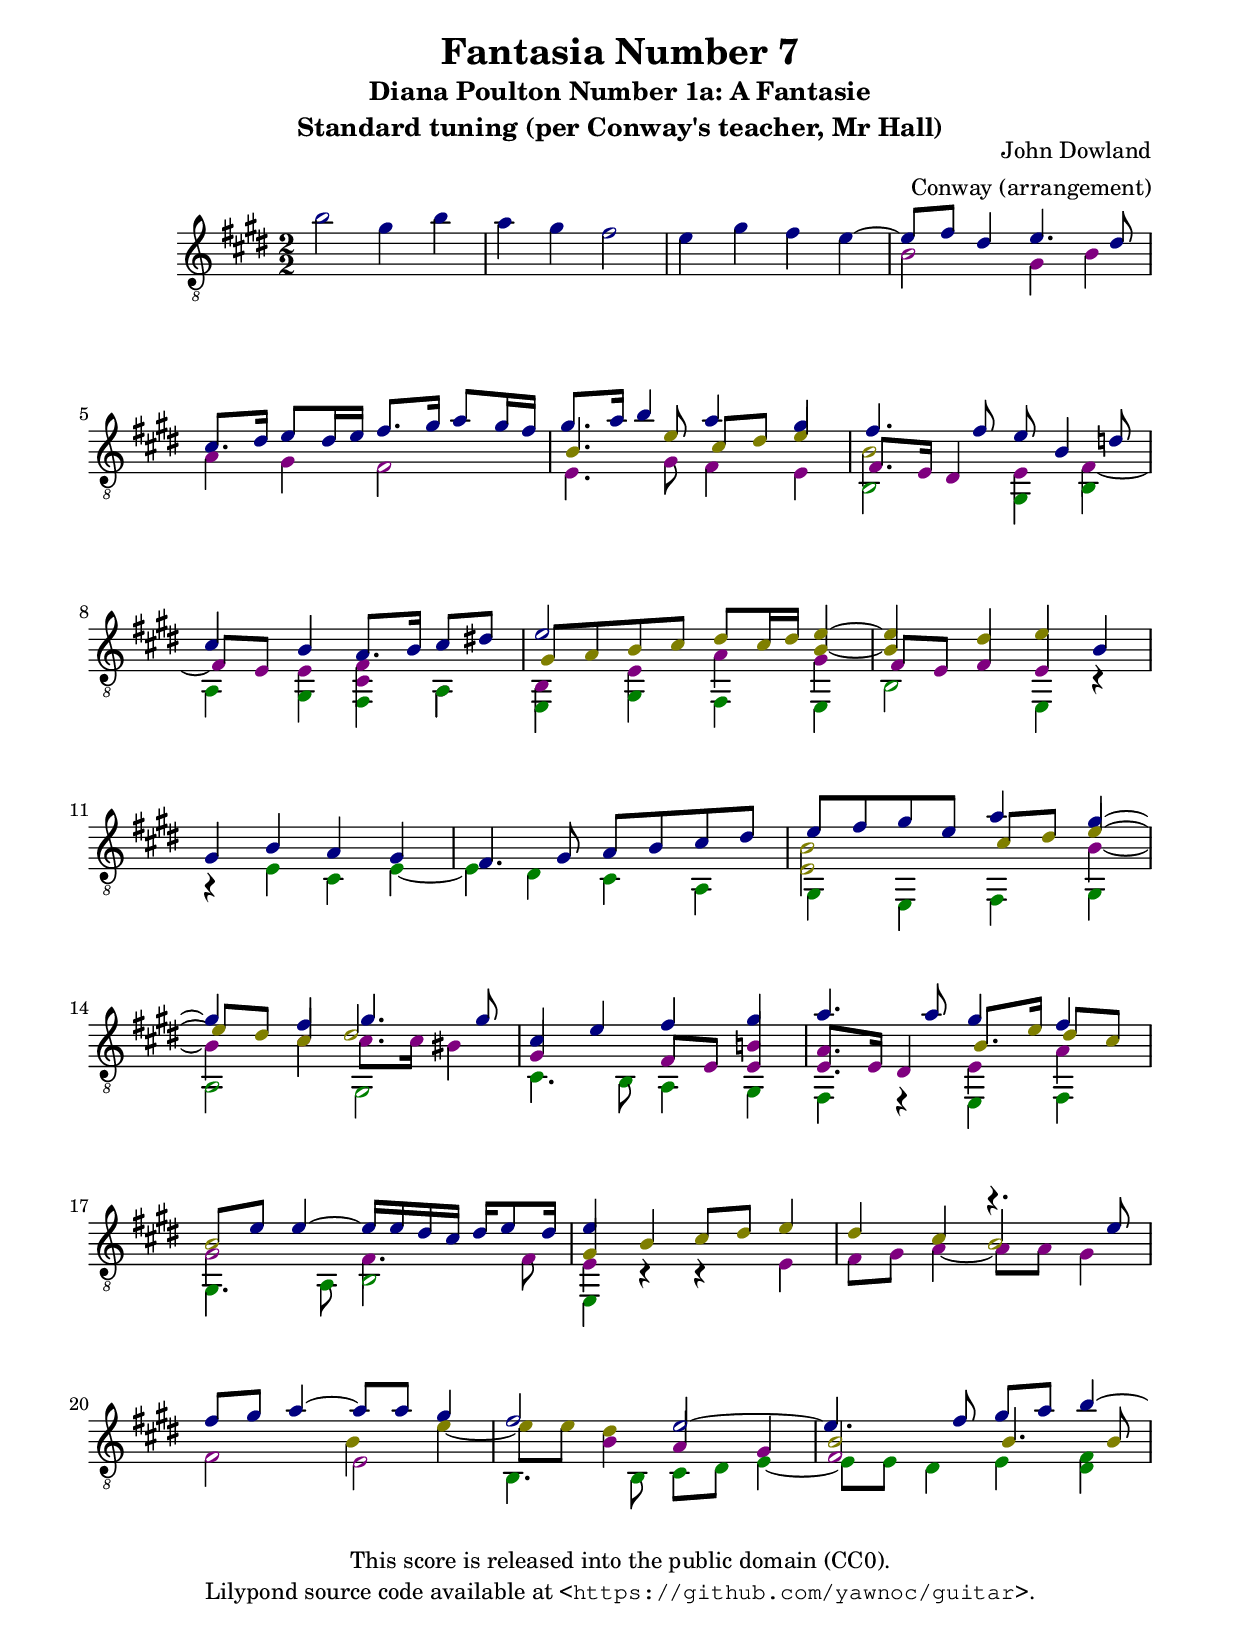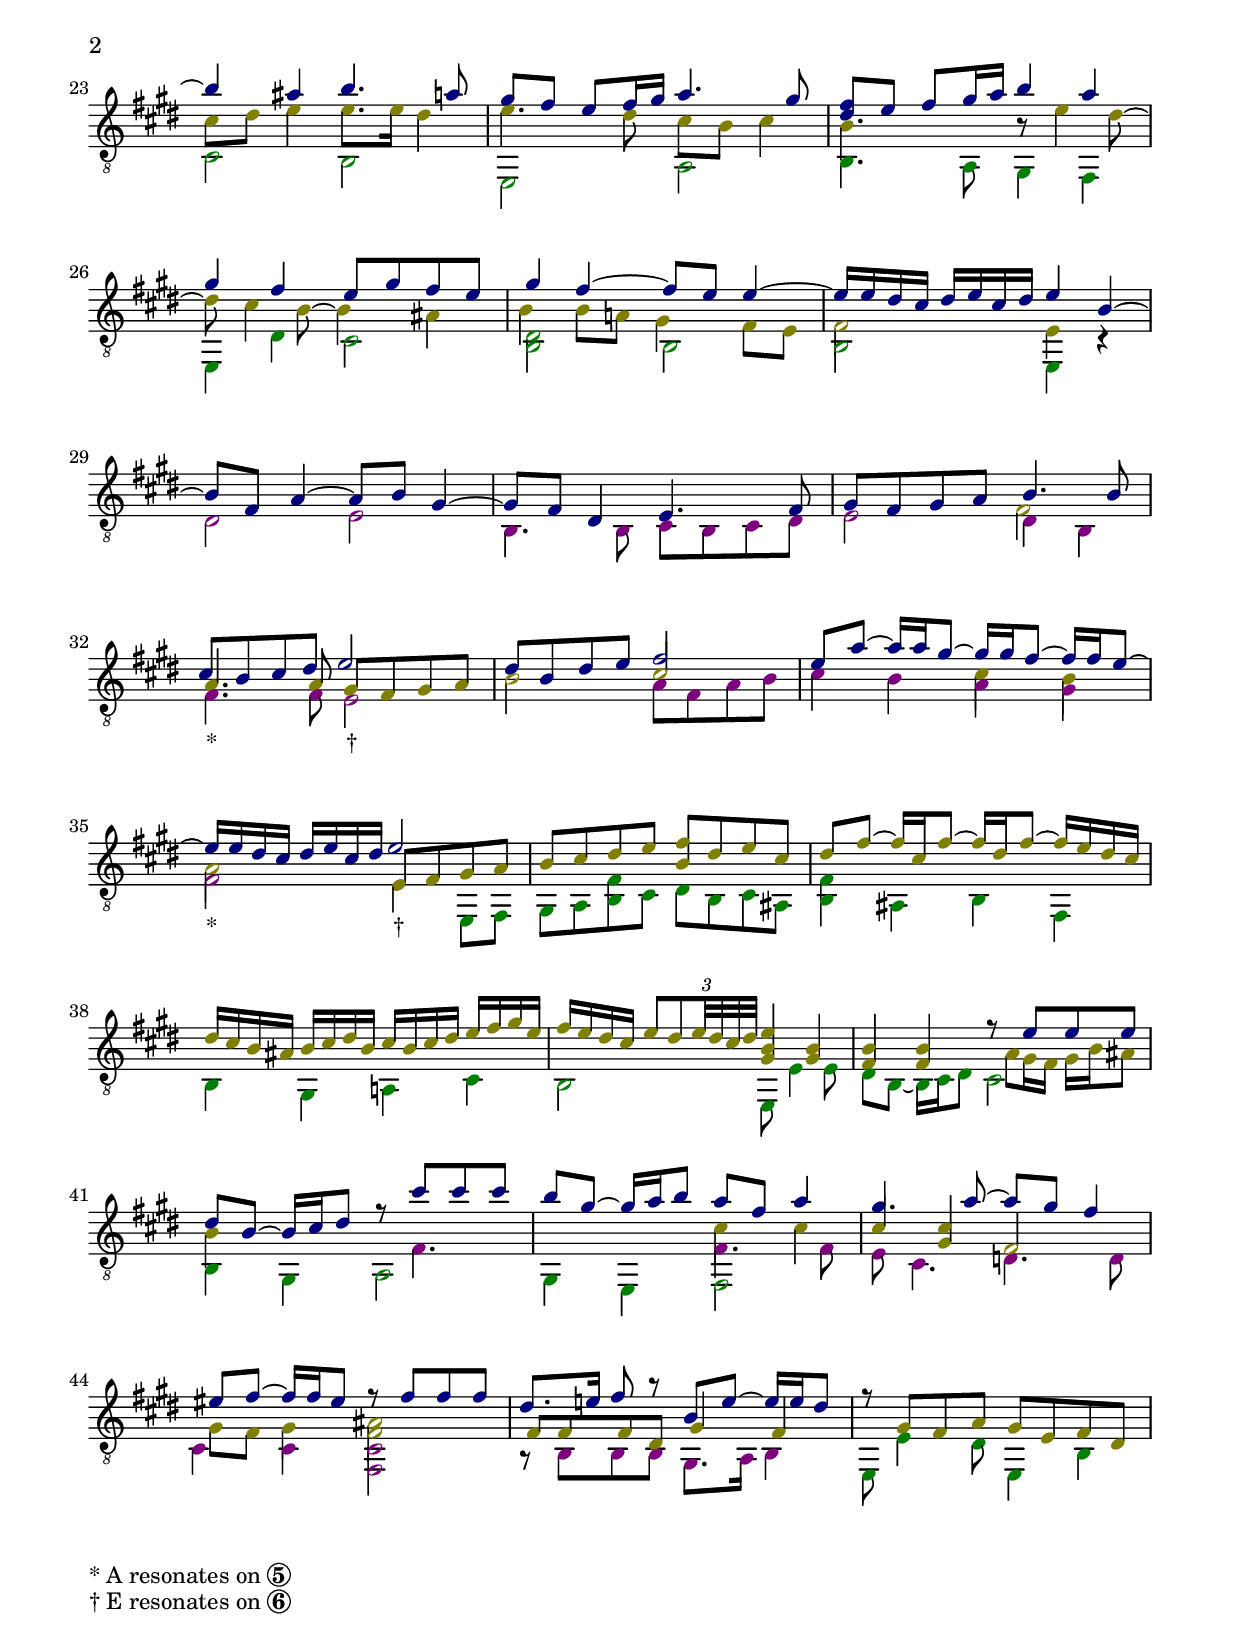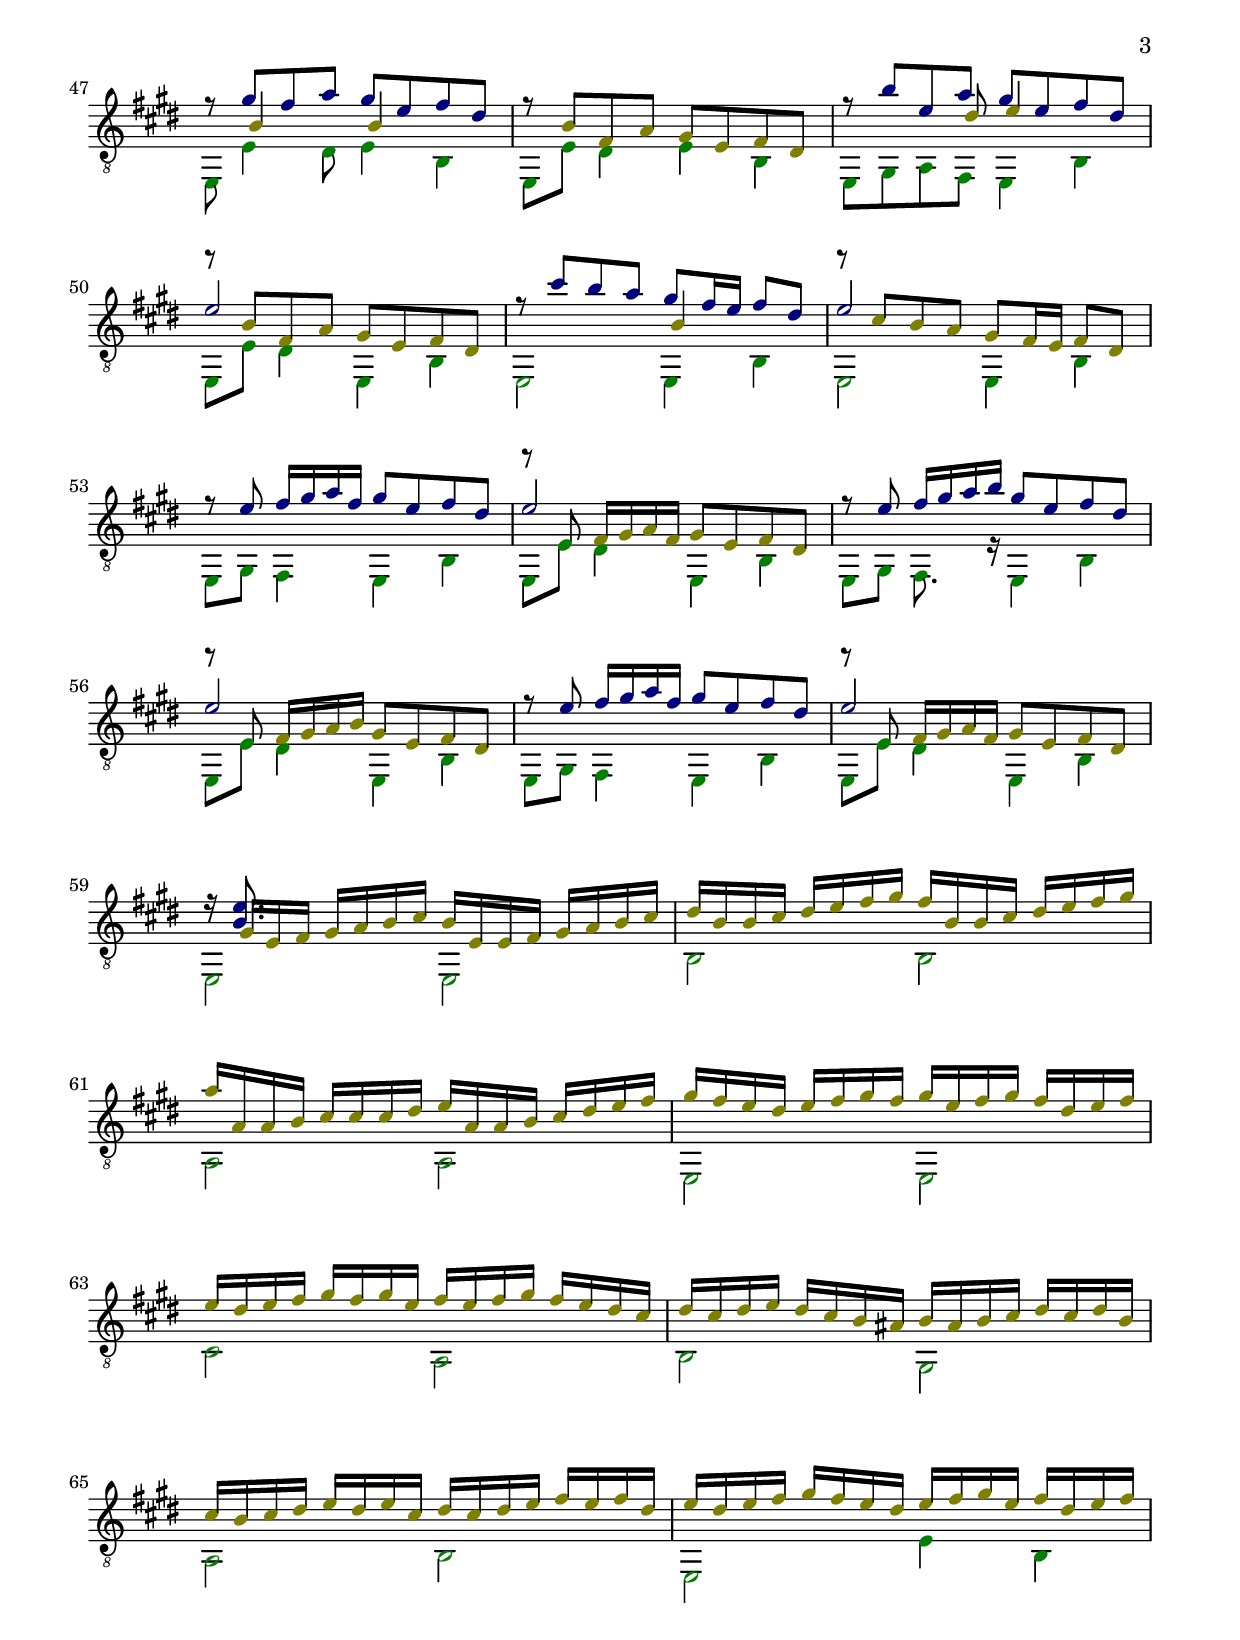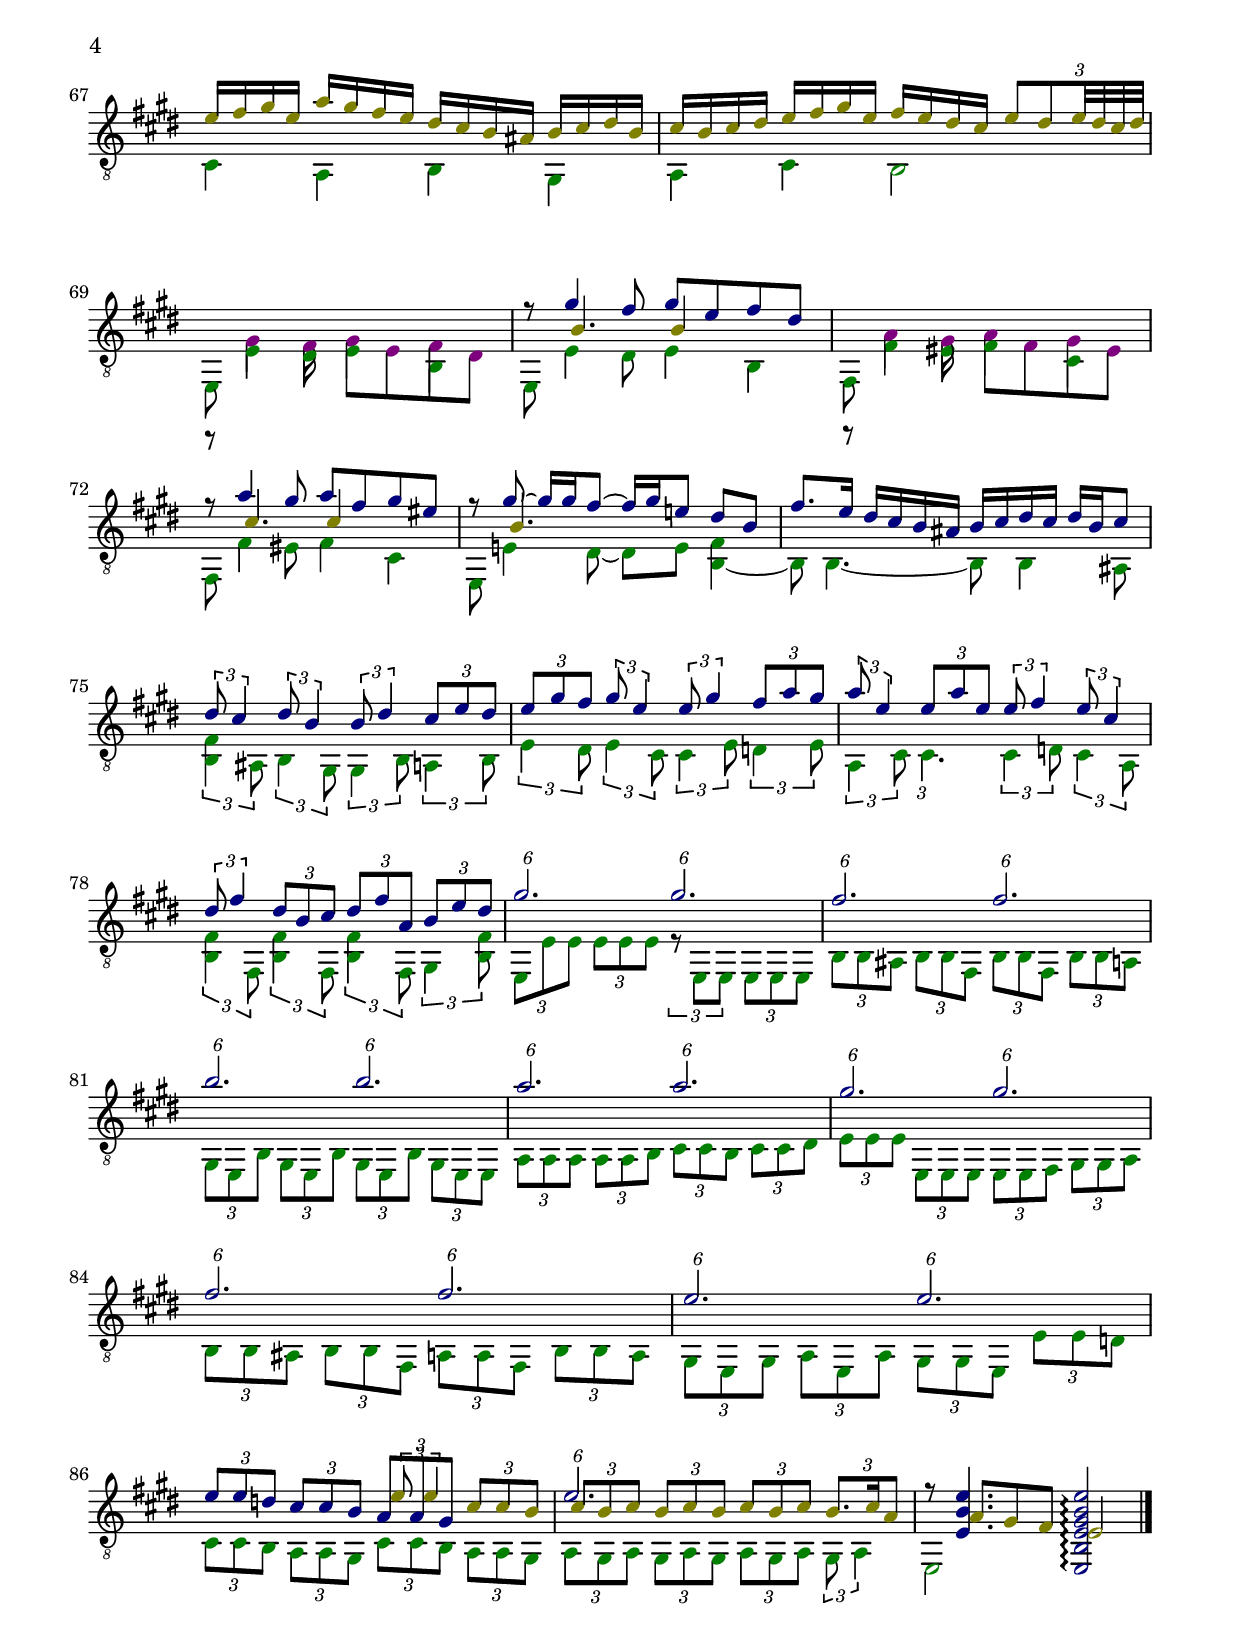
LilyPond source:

\version "2.18.2"


%%%%%%%%%%%%%%%%%%%%%%%%%%%%%%%%%%%%%%%%%%%%%%%%%%%%%%%%%%%%%%%%
% General
%%%%%%%%%%%%%%%%%%%%%%%%%%%%%%%%%%%%%%%%%%%%%%%%%%%%%%%%%%%%%%%%

\paper {
  top-margin = 1.5\cm
  left-margin = 1.5\cm
  right-margin = 1.5\cm
  bottom-margin = 1.5\cm
  ragged-last-bottom = ##f
  footnote-separator-markup = \markup { \vspace #1.5 }
}

globalSettings = {
  \accidentalStyle modern
  \compressFullBarRests
  \mergeDifferentlyHeadedOn
  \mergeDifferentlyDottedOn
  \numericTimeSignature
  \pointAndClickOff
  \override TextScript.extra-offset = #'(0 . 0.7)
  \override Score.FootnoteItem.annotation-line = ##f
}

origin-url = "https://github.com/yawnoc/guitar"

\header {
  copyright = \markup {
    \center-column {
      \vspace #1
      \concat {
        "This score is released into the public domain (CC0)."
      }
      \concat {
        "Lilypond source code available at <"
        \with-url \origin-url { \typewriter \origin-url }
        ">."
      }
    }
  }
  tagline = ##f
}

triplet = #(define-music-function
  (parser location music) (ly:music?)
  #{
    \tuplet 3/2 { $music }
  #}
)

tripletDuple = #(define-music-function
  (parser location music) (ly:music?)
  #{
    \tuplet 6/4 { $music }
  #}
)

overrideBeamedStemLengths = #(define-scheme-function
  (parser location lengths) (list?)
  #{
    \override Stem.details.beamed-lengths = $lengths
  #}
)
revertBeamedStemLengths = { \revert Stem.details.beamed-lengths }

overrideBeamVerticalPositions = #(define-scheme-function
  (parser location positions) (pair?)
  #{
    \override Beam.positions = $positions
  #}
)

%%%%%%%%%%%%%%%%%%%%%%%%%%%%%%%%%%%%%%%%%%%%%%%%%%%%%%%%%%%%%%%%
% Semantic bar lines
%%%%%%%%%%%%%%%%%%%%%%%%%%%%%%%%%%%%%%%%%%%%%%%%%%%%%%%%%%%%%%%%

barLineGoto = { \bar "||" }
barLineKeyChange = { \bar "||" }
barLineEnd = { \bar "|." }

%%%%%%%%%%%%%%%%%%%%%%%%%%%%%%%%%%%%%%%%%%%%%%%%%%%%%%%%%%%%%%%%
% Guitar notation
%%%%%%%%%%%%%%%%%%%%%%%%%%%%%%%%%%%%%%%%%%%%%%%%%%%%%%%%%%%%%%%%

stringNumbersAbove = { \set stringNumberOrientations = #'(up) }
stringNumbersBelow = { \set stringNumberOrientations = #'(down) }

fingeringAbove = { \set fingeringOrientations = #'(up) }
fingeringBelow = { \set fingeringOrientations = #'(down) }
fingeringAleft = { \set fingeringOrientations = #'(left) }
fingeringAright = { \set fingeringOrientations = #'(right) }

startGraceMusic = {
  <>(
  \override Fingering.font-size = -6
}
stopGraceMusic = {
  \revert Fingering.font-size
  <>)
}

overrideHorizontalShift = #(define-scheme-function
  (parser location distance) (number?)
  #{
    \override NoteColumn.force-hshift = $distance
  #}
)
revertHorizontalShift = { \revert NoteColumn.force-hshift }

barreSpan = #(define-music-function
  (parser location label offsetPair music)
  (string? (pair? (cons 0 0)) ly:music?)
  (let
    (
      (elements (extract-named-music music '(NoteEvent EventChord)))
    )
    (if
      (pair? elements)
      (let
        (
          (first-element (first elements))
          (last-element (last elements))
        )
        (set!
          (ly:music-property first-element 'articulations)
          (cons
            (make-music 'TextSpanEvent 'span-direction -1)
            (ly:music-property first-element 'articulations)
          )
        )
        (set!
          (ly:music-property last-element 'articulations)
          (cons
            (make-music 'TextSpanEvent 'span-direction 1)
            (ly:music-property last-element 'articulations)
          )
        )
      )
    )
  )
  #{
    \once \override TextSpanner.font-shape = #'upright
    \once \override TextSpanner.style = #'line
    \once \override TextSpanner.extra-offset = #offsetPair
    \once \override TextSpanner.bound-details = #`(
      (left
        (text . ,#{ \markup { \raise #-0.7 { #label \hspace #0.7 }} #})
        (Y . 0)
        (padding . -0.8)
        (attach-dir . -2)
      )
      (right
        (text . ,#{ \markup { \draw-line #'(0 . -1.3) } #}) ;; draw hook
        (Y . 0)
        (padding . -0.5)
        (attach-dir . 2)
      )
    )
    \once \override TextSpanner #'after-line-breaking = #(lambda (grob)
      (let*
        (
          (originalGrob (ly:grob-original grob))
          (splitGrobs (ly:spanner-broken-into originalGrob))
        )
        (if
          (and
            (>= (length splitGrobs) 2)
            (not (eq? (car (last-pair splitGrobs)) grob))
          )
          (begin
            (ly:grob-set-nested-property! grob
              '(bound-details right text)
              #{ \markup { \draw-line #'(0 . 0) } #} ;; suppress draw hook
            )
            (ly:grob-set-property! grob
              'extra-offset
              (cons
                (car offsetPair)
                (+ (cdr offsetPair) 0.7) ;; correction for suppressed hook
              )
            )
            (ly:grob-set-nested-property! grob
              '(bound-details right padding)
              #'-3 ;; increase spanner length
            )
          )
        )
      )
    )
    $music
  #}
)

barre = #(define-scheme-function
  (parser location label) (string?)
  #{
    \markup {
      \center-align {
        \hspace #0.7
        $label
      }
    }
  #}
)

nudgeNextBarre = #(define-scheme-function
  (parser location distance) (number?)
  #{
    \once \override TextScript.X-offset = $distance
  #}
)

position = #(define-scheme-function
  (parser location label) (string?)
  #{
    \markup {
      \center-align {
        \hspace #0.5
        $label
      }
    }
  #}
)

#(define-markup-command
  (markupString layout properties stringNumber) (markup?)
  (interpret-markup layout properties
    #{
      \markup \circle { \bold #stringNumber }
    #}
  )
)

#(define-markup-command
  (resonatesOn layout properties note stringNumber) (markup? markup?)
  (interpret-markup layout properties
    #{
      \markup { #note "resonates on" \markupString #stringNumber }
    #}
  )
)

%%%%%%%%%%%%%%%%%%%%%%%%%%%%%%%%%%%%%%%%%%%%%%%%%%%%%%%%%%%%%%%%
% Goto statements
%%%%%%%%%%%%%%%%%%%%%%%%%%%%%%%%%%%%%%%%%%%%%%%%%%%%%%%%%%%%%%%%

overrideGotoVisibility = {
  \once \override Score.RehearsalMark #'break-visibility = #'#(#t #t #f)
}

makeGotoMark = #(define-scheme-function
  (parser location label) (string?)
  #{
    \mark \markup { \small \italic $label }
  #}
)

simultaneousMarkSeparator = {
  \cadenzaOn
    s1073741824 % stupid, but works
  \cadenzaOff
}

coda = {
  \overrideGotoVisibility
  \mark \markup { \musicglyph #"scripts.coda" }
}

fine = {
  \overrideGotoVisibility
  \makeGotoMark Fine
}

dcAlCoda = {
  \overrideGotoVisibility
  \makeGotoMark "D.C. al Coda"
}

dcAlFine = {
  \overrideGotoVisibility
  \makeGotoMark "D.C. al Fine"
}

toCoda = {
  \overrideGotoVisibility
  \makeGotoMark "to Coda"
}



\header {
  title = "Fantasia Number 7"
  subtitle = \markup {
    \center-column {
      "Diana Poulton Number 1a: A Fantasie"
      "Standard tuning (per Conway's teacher, Mr Hall)"
    }
  }
  composer = "John Dowland"
  arranger = "Conway (arrangement)"
}


initialSignatures = {
  \clef "treble_8"
  \key e \major
  \time 2/2
  \set Timing.beamExceptions = #'()
  \set Timing.baseMoment = #(ly:make-moment 1/4)
  \set Timing.beatStructure = #'(1 1 1 1)
  \set Timing.beamExceptions = #'(
    (
      end
        .
      (
        ((1 . 8) . (4 4)) ;; quavers by fours
        ((1 . 12) . (3 3 3 3)) ;; anything shorter by beat
      )
    )
  )
}


highVoiceMusic = {
  
  \override NoteHead.color = #darkblue
  
  % Main theme high
  \barNumberCheck #1
  \relative c'' {
    \stemDown
    b2 gis4 b |
    a gis fis2 |
    e4 gis fis e~ |
    \stemUp
    e8 fis dis4 e4. dis8 |
    cis8. dis16 e8 dis16 e fis8. gis16 a8 gis16 fis |
    gis8. a16 b4 a gis |
    \once \overrideHorizontalShift #0.3 fis4. fis8 e8 b4 d8 |
    cis4 b a8. b16 cis8 dis |
    e2 s2 |
    s2 s4
  }
  
  % Main theme low
  \barNumberCheck #10
  \relative c' {
    b4 |
    gis b a gis |
    fis4. gis8 a b cis dis |
    e fis gis e a4 gis~ |
    gis
      \shiftOn
        \once \overrideHorizontalShift #0
        fis
      \shiftOff
      \once \overrideHorizontalShift #0.45 gis4. gis8 |
    cis,4 e fis gis |
    a4. a8 gis4 fis |
    b,8 e e4~ e16 e dis cis dis16 e8 dis16 |
    e4
  }
  
  % Tee-tee taa high
  \barNumberCheck #18
  \relative c'' {
    s4 s2 |
    s2 c4.\rest e,8 |
    fis8 gis a4~ a8 a gis4 |
    fis2 e2~ |
    \once \overrideHorizontalShift #-0.25 e4. fis8 gis8 a b4~ |
    b ais b4. a8 |
    gis8 fis e8 fis16 gis a4. gis8 |
    <fis dis>8 e fis8 gis16 a b4 a |
    gis fis e8 gis fis e |
    gis4 fis~ fis8 e e4~ |
    e16 e dis cis dis e cis dis e4
  }
  
  % Tee-tee taa low
  \barNumberCheck #28
  \relative c' {
    b4~ |
    b8 fis a4~ a8 b gis4~ |
    gis8 fis dis4 e4. fis8 |
    gis fis gis a b4. b8 |
    \shiftOn
    \overrideHorizontalShift #-0.45 cis b cis dis e2 |
    \revertHorizontalShift
    dis8 b dis e \once \overrideHorizontalShift #0 fis2 |
    \shiftOff
    e8 a~ a16 a gis8~ gis16 gis fis8~ fis16 fis e8~ |
    e16 e dis cis dis e cis dis
      \shiftOn
        \once \overrideHorizontalShift #-0.3 e2 |
      \shiftOff
  }
  
  % Ascending scale
  \barNumberCheck #36
  {
    s1 * 3 |
    s2
  }
  
  % Tee-tee-tee
  \barNumberCheck #39
  \relative c' {
    s2 |
    s2 r8 e e e |
    dis b~ b16 cis dis8 r8 cis' cis cis |
    b8 gis~ gis16 a b8 a8 fis a4 |
    gis4. a8~ a gis fis4 |
    eis8 fis~ fis16 fis eis8 r8 fis fis fis |
    dis8. e16 fis8 r b,8 e~ e16 e dis8 |
  }
  
  % Majestic theme
  \barNumberCheck #46
  \relative c'' {
    s1 |
    r8 gis fis a gis e fis dis |
    s1 |
    r8 b' e, a gis e fis dis |
    e2 s2 |
    r8 cis' b a gis8 fis16 e fis8 dis |
    e2 s2 |
    r8 e fis16 gis a fis gis8 e fis dis |
    e2 s2 |
    r8 e fis16 gis a b gis8 e fis dis |
    e2 s2 |
    r8 e fis16 gis a fis gis8 e fis dis |
    e2 s2 |
  }
  
  % Scale runs
  \barNumberCheck #59
  \relative c' {
    r16 <e b>8. s4 s2 |
    s1 * 9 |
  }
  
  % Majestic interlude
  \barNumberCheck #69
  \relative c'' {
    s1 |
    r8 gis4 fis8 gis e fis dis |
    s1 |
    r8 a'4 gis8 a fis gis eis |
    r8 gis~ gis16 gis fis8~ fis16 gis e8 dis b |
    fis'8. e16 dis cis b ais
      b16 cis dis cis dis b cis8 |
  }
  
  % Triple runs
  \barNumberCheck #75
  \relative c' {
    \triplet { dis8 cis4 } \triplet { dis8 b4 }
      \triplet { b8 dis4 } \triplet { cis8 e dis } |
    \triplet { e8 gis fis } \triplet { gis8 e4 }
      \triplet { e8 gis4 } \triplet { fis8 a gis } |
    \triplet { a8 e4 } \triplet { e8 a e }
      \triplet { e8 fis4 } \triplet { e8 cis4 } |
    \triplet { dis8 fis4 } \triplet { dis8 b cis }
      \triplet { dis8 fis a, } \triplet { b e dis } |
    \tripletDuple { gis2. } \tripletDuple { gis } |
    \tripletDuple { fis } \tripletDuple { fis } |
    \tripletDuple { b } \tripletDuple { b } |
    \tripletDuple { a } \tripletDuple { a } |
    \tripletDuple { gis } \tripletDuple { gis } |
    \tripletDuple { fis } \tripletDuple { fis } |
    \tripletDuple { e } \tripletDuple { e } |
    \triplet { e8 e d } \triplet { cis cis b }
      \triplet { a a gis } s4 |
    \tripletDuple { e'2. } s2 |
  }
  
  % Finishing chords
  \barNumberCheck #88
  \relative c {
    r8 <e b' e>4.
      <e, b' e gis b e>2 \arpeggio
      \barLineEnd
  }
  
}


lowVoiceMusic = {
  
  \override NoteHead.color = #darkgreen
  
  % Main theme high
  \barNumberCheck #1
  \relative c {
    s1 * 6 |
    b2 gis4 b |
    a gis fis a |
    e gis fis e |
    b'2 e,4
  }
  
  % Main theme low
  \barNumberCheck #10
  \relative c {
    r4 |
    r4 e cis e~ |
    e dis cis a |
    gis e fis gis |
    a2 gis |
    cis4. b8 a4 gis |
    fis r e fis |
    \shiftOn
    \overrideHorizontalShift #0
      gis4.
    \shiftOff
      a8 b2 |
    e,4
  }
  
  % Tee-tee taa high
  \barNumberCheck #18
  \relative c {
    s4 s4 s4 |
    s1 * 2 |
    b4. b8 cis8 dis e4~ |
    \once \overrideHorizontalShift #1 e8 e dis4 e4 <dis fis> |
    cis2 b |
    e, a |
    b4. a8 gis4 fis |
    e dis' cis2 |
    <b dis> b |
    b e,4
  }
  
  % Tee-tee taa low
  \barNumberCheck #28
  \relative c {
    r4 |
    s1 * 6 |
    s2
  }
  
  % Ascending scale
  \barNumberCheck #35
  \relative c, {
    s4 e8 fis |
    gis a <b fis'> cis dis b cis ais |
    <b fis'>4 ais b fis |
    b gis a cis |
    b2
  }
  
  % Tee-tee-tee
  \barNumberCheck #39
  \relative c, {
    e8 e'4 e8 |
    dis8 b~ b16 cis dis8 cis2 |
    b4 gis a2 |
    gis4 e fis2 |
    s1 * 3 |
  }
  
  % Majestic theme
  \barNumberCheck #46
  \relative c, {
    e8 e'4 dis8 e,4 b' |
    e,8 e'4 dis8 e4 b |
    e,8 e' dis4 e b |
    e,8 gis a fis e4 b' |
    e,8 e' dis4 e, b' |
    e,2 e4 b' |
    e,2 e4 b' |
    e,8 gis fis4 e b' |
    e,8 e' dis4 e, b' |
    e,8[ gis] fis8. r16 e4 b' |
    e,8 e' dis4 e, b' |
    e,8 gis fis4 e b' |
    e,8 e' dis4 e, b' |
  }
  
  % Scale runs
  \barNumberCheck #59
  \relative c, {
    e2 e |
    b' b |
    a a |
    e e |
    cis' a |
    b gis |
    a b |
    e, e'4 b |
    cis a b gis |
    a cis b2 |
  }
  
  % Majestic interlude
  \barNumberCheck #69
  \relative c, {
    e8 e'4 dis8 e4 b |
    e,8 e'4 dis8 e4 b |
    fis8 fis'4 eis8 fis4 cis |
    fis,8 fis'4 eis8 fis4 cis |
    e,8 e'4 dis8~ dis e <b~ fis'>4 |
    b8 b4.~ b8 b4 ais8 |
  }
  
  % Triple runs
  \barNumberCheck #75
  \relative c {
    \triplet { <b fis'>4 ais8 } \triplet { b4 gis8 }
      \triplet { gis4 b8 } \triplet { a4 b8 } |
    \triplet { e4 dis8 } \triplet { e4 cis8 }
      \triplet { cis4 e8 } \triplet { d4 e8 } |
    \triplet { a,4 cis8 } \triplet { cis4. }
      \triplet { cis4 d8 } \triplet { cis4 a8 } |
    \triplet { <b fis'>4 fis8 } \triplet { <b fis'>4 fis8 }
      \triplet { <b fis'>4 fis8 } \triplet { gis4 <b fis'>8 } |
    \triplet { e,8 e' e } \triplet { e e e }
      \triplet { r e, e } \triplet { e e e } |
    \triplet { b' b ais } \triplet { b b fis }
      \triplet { b b fis } \triplet { b b a } |
    \triplet { gis e b' } \triplet { gis e b' }
      \triplet { gis e b' } \triplet { gis e e } |
    \triplet { a a a } \triplet { a a b }
      \triplet { cis cis b } \triplet { cis cis dis } |
    \triplet { e e e } \triplet { e, e e }
      \triplet { e e fis } \triplet { gis gis a } |
    \triplet { b b ais } \triplet { b b fis }
      \triplet { a a fis } \triplet { b b a } |
    \triplet { gis e gis } \triplet { a e a }
      \triplet { gis gis e } \triplet { e' e d } |
    \triplet { cis cis b } \triplet { a a gis }
      \triplet { cis cis b } \triplet { a a gis } |
    \triplet { a gis a } \triplet { gis a gis }
      \triplet { a gis a } \triplet { gis8 a4 } |
  }
  
  % Finishing chords
  \barNumberCheck #88
  \relative c, {
    e2 s2 |
  }
  
}


upperMiddleVoiceMusic = {
  
  \override NoteHead.color = #darkyellow
  
  % Main theme high
  \barNumberCheck #1
  \relative c' {
    s1 * 5 |
    \once \overrideHorizontalShift #0.4 b4. e8
      cis8 dis
      \once \overrideHorizontalShift #0 e4 |
    \stemDown
    \once \overrideHorizontalShift #0 b2 s2 |
    \stemUp
    s1 |
    gis8 a b cis dis8 cis16 \shiftOff dis <e~ b_~>4 |
    <e b> dis e
    \shiftOn
  }
  
  % Main theme low
  \barNumberCheck #10
  \relative c' {
    s4 |
    s1 * 2 |
    \stemDown
    <b e,>2
    \stemUp
      cis8 dis \once \overrideHorizontalShift #0 e4~ |
    e8 dis
      \shiftOff cis4 \shiftOn
      \once \overrideHorizontalShift #-0.75 dis2 |
    s1 |
    s2 \stemUp b8. e16 dis8 cis |
      \shiftOff
      \stemDown
        \once \hide Stem b2
      \stemUp
      \shiftOn
      s2 |
    \once \overrideHorizontalShift #0 gis4
  }
  
  % Tee-tee taa high
  \barNumberCheck #18
  \relative c' {
    b4 cis8 dis e4 |
    dis4 cis b2 |
    \stemDown
    s2 b4 e_~ |
    \once \overrideHorizontalShift #0.9 e8 e
      \once \overrideHorizontalShift #0 dis4 s2 |
    \once \overrideHorizontalShift #0
    \once \hide Stem
      b2
    \stemUp
      b4. b8 |
    \stemDown
    \overrideHorizontalShift #0
    cis8 dis e4 e8. e16 dis4 |
    e4. dis8 cis8 b cis4 |
    b4. s8 b8\rest e4 dis8~ |
    dis8 cis4 b8~
    \revertHorizontalShift
      b4 ais |
    b4 b8 a gis4 fis8 e |
    \overrideHorizontalShift #0
    fis2 e4
    \revertHorizontalShift
    \stemUp
  }
  
  % Tee-tee taa low
  \barNumberCheck #28
  \relative c {
    s4 |
    s1 * 2 |
    s2 \stemDown fis2 \stemUp |
    \shiftOff
    \footnote "*" #'(0 . -4) \markup { "*" \resonatesOn A 5 }
    a4. a8 gis fis gis a |
    \stemDown b2 \stemUp cis |
    \shiftOn
    s2
      \stemDown
      \overrideHorizontalShift #0
      cis4 b |
    \footnote "*" #'(0 . -4) \markup { }
    a2
      \stemUp
      \revertHorizontalShift
  }
  
  % Ascending scale
  \barNumberCheck #35
  \relative c {
    \shiftOff
    e8 fis gis a |
    b cis dis e <fis b,> dis e cis |
    dis fis~ fis16 cis fis8~ fis16 dis fis8~ fis16 e dis cis |
    dis cis b ais b cis dis b cis b cis dis e fis gis e |
    fis e dis cis \triplet { e8 dis e32 dis cis dis } <e b gis>4
    \shiftOn
  }
  
  % Tee-tee-tee
  \barNumberCheck #39
  \relative c' {
    <b gis>4 |
    <b fis> <b fis>
      \stemDown
      \once \overrideHorizontalShift #1.3
      a8 gis16 fis gis16 b ais8 |
    \once \overrideHorizontalShift #0 b4 s4 s2 |
    s2
      \shiftOnn
      \overrideHorizontalShift #0 cis4
      \shiftOn
      \overrideHorizontalShift #0 cis |
      \stemUp
    cis <cis gis> fis,2 |
    \shiftOff
    \stemDown
    gis8 fis gis4 <ais fis>2 |
    \stemUp
    \shiftOn
      \revertHorizontalShift
    \once \overrideBeamVerticalPositions #'(0 . 0)
    fis8 fis fis dis gis4 fis |
  }
  
  % Majestic theme
  \barNumberCheck #46
  \relative c' {
    r8 gis fis a gis e fis dis |
    s8 b'4 s8 b4 s4 |
    r8 b8 fis a gis e fis dis |
    s4. dis'8 e4 s4 |
    r8 b8 fis a gis e fis dis |
    s2 b'4 s4 |
    r8 cis b a gis8 fis16 e fis8 dis |
    s1 |
    r8 e fis16 gis a fis gis8 e fis dis |
    s1 |
    r8 e fis16 gis a b gis8 e fis dis |
    s1 |
    r8 e fis16 gis a fis gis8 e fis dis |
  }
  
  % Scale runs
  \barNumberCheck #59
  \relative c' {
    s16 gis e fis gis a b cis
      b e, e fis gis a b cis |
    dis b b cis dis e fis gis
      fis b, b cis dis e fis gis |
    a a, a b cis cis cis dis
      e a, a b cis dis e fis |
    gis fis e dis e fis gis fis
      gis e fis gis fis dis e fis |
    e dis e fis gis fis gis e
      fis e fis gis fis e dis cis |
    dis cis dis e dis cis b ais
      b ais b cis dis cis dis b |
    cis b cis dis e dis e cis
      dis cis dis e fis e fis dis |
    e dis e fis gis fis e dis
      e fis gis e
      fis dis e fis |
    e fis gis e
      a gis fis e
      dis cis b ais
      b cis dis b |
    cis b cis dis
      e fis gis e
      fis e dis cis
      \triplet { e8 dis e32 dis cis dis } |
  }
  
  % Majestic interlude
  \barNumberCheck #69
  \relative c' {
    s1 |
    s8 b4. b4 s4 |
    s1 |
    s8 cis4. cis4 s4 |
    s8 b4. s2 |
    s1 |
  }
  
  % Triple runs
  \barNumberCheck #75
  \relative c' {
    s1 * 11 |
    s2 \triplet { e8 e4 } \triplet { cis8 cis b } |
    \triplet { cis b cis } \triplet { b cis b }
      \triplet { cis b cis } \triplet { b8. cis16 a8 } |
  }
  
  % Finishing chords
  \barNumberCheck #88
  \relative c' {
    s8 a gis fis e2 |
  }
  
}


lowerMiddleVoiceMusic = {
  
  \override NoteHead.color = #darkmagenta
  
  % Main theme high
  \barNumberCheck #1
  \relative c' {
    s1 * 3 |
    \shiftOff
    b2 gis4 b |
    a gis fis2 |
    \once \overrideHorizontalShift #0.3 e4. gis8 fis4 e |
    \shiftOn
    \stemUp
    \overrideBeamedStemLengths #'(3)
    fis8. e16 dis4 \stemDown
    \revertBeamedStemLengths
      \overrideHorizontalShift #0 e4 fis~ |
      \revertHorizontalShift
    \stemUp
    fis8 e \stemDown
      \overrideHorizontalShift #0 e4 <cis fis>4 a |
    b e a gis |
      \revertHorizontalShift
    \stemUp
    fis8 e
      \overrideHorizontalShift #0 fis4 e
      \revertHorizontalShift
    \stemDown
  }
  
  % Main theme low
  \barNumberCheck #10
  \relative c {
    s4 |
    s1 * 2 |
    s2 s4 \overrideHorizontalShift #0 b'4~ |
    b \revertHorizontalShift
      \shiftOff cis \shiftOn
      \overrideBeamedStemLengths #'(3)
      \once \overrideHorizontalShift #0.3
        cis8. cis16
      \revertBeamedStemLengths
      bis4 |
    \stemUp
    \once \overrideHorizontalShift #0 gis4 s4
      \once \overrideHorizontalShift #0 fis8 e
      \once \overrideHorizontalShift #0 <e b'>4 |
    \once \overrideHorizontalShift #0 <e a>8. e16 dis4
      \stemDown
      \overrideHorizontalShift #0 e4 a |
      \revertHorizontalShift
    \shiftOnn
    \overrideHorizontalShift #0
      gis2
    \shiftOn
      fis4. fis8 |
    \once \overrideHorizontalShift #0 e4
  }
  
  % Tee-tee taa high
  \barNumberCheck #18
  \relative c {
    \shiftOff
    r4 r e |
    fis8 gis a4~ a8 a gis4 |
    fis2 e |
    \shiftOn
    \stemUp
    s4
      \once \overrideHorizontalShift #0
      \once \hide Stem
        b'
      a gis |
    \once \overrideHorizontalShift #0 fis2 s2 |
    \stemDown
    s1 * 5 |
    s2 s4
  }
  
  % Tee-tee taa low
  \barNumberCheck #28
  \relative c {
    s4 |
    \shiftOff
    dis2 e |
    b4. b8 cis b cis dis |
    e2 dis4 b |
    fis'4. fis8
      \footnote "†" #'(0 . -2.5) \markup { "†" \resonatesOn E 6 }
      e2 |
    s2 a8 fis a b |
    cis4 b a gis |
    fis2
      \footnote "†" #'(0 . -2.5) \markup { }
      e4
    \shiftOn
  }
  
  % Ascending scale
  \barNumberCheck #35
  {
    s4 |
    s1 * 3 |
    s2
  }
  
  % Tee-tee-tee
  \barNumberCheck #39
  \relative c {
    s2 |
    s1 |
    s2 s8 fis4. |
    s2 \once \overrideHorizontalShift #0 fis4. fis8 |
    e8 cis4. d4. d8 |
    \once \overrideHorizontalShift #-1.3 cis4 cis <cis fis,>2 |
    r8 b b b gis8. a16 b4 |
  }
  
  % Majestic theme
  \barNumberCheck #46
  {
    s1 * 13 |
  }
  
  % Scale runs
  \barNumberCheck #59
  {
    s1 * 10 |
  }
  
  % Majestic interlude
  \barNumberCheck #69
  \relative c' {
    r8 gis4 fis8 gis e fis dis |
    s1 |
    r8 a'4 gis8 a fis gis eis |
    s1 * 3 |
  }
  
}


allMusic = {
  \new Staff \with {
    midiInstrument = #"acoustic guitar (nylon)"
  }
  \globalSettings
  \initialSignatures
  <<
    << \highVoiceMusic >>
      \\
    << \lowVoiceMusic >>
      \\
    << \upperMiddleVoiceMusic >>
      \\
    << \lowerMiddleVoiceMusic >>
  >>
}


\score {
  \allMusic
}

\score {
  \allMusic
  \midi { }
}
